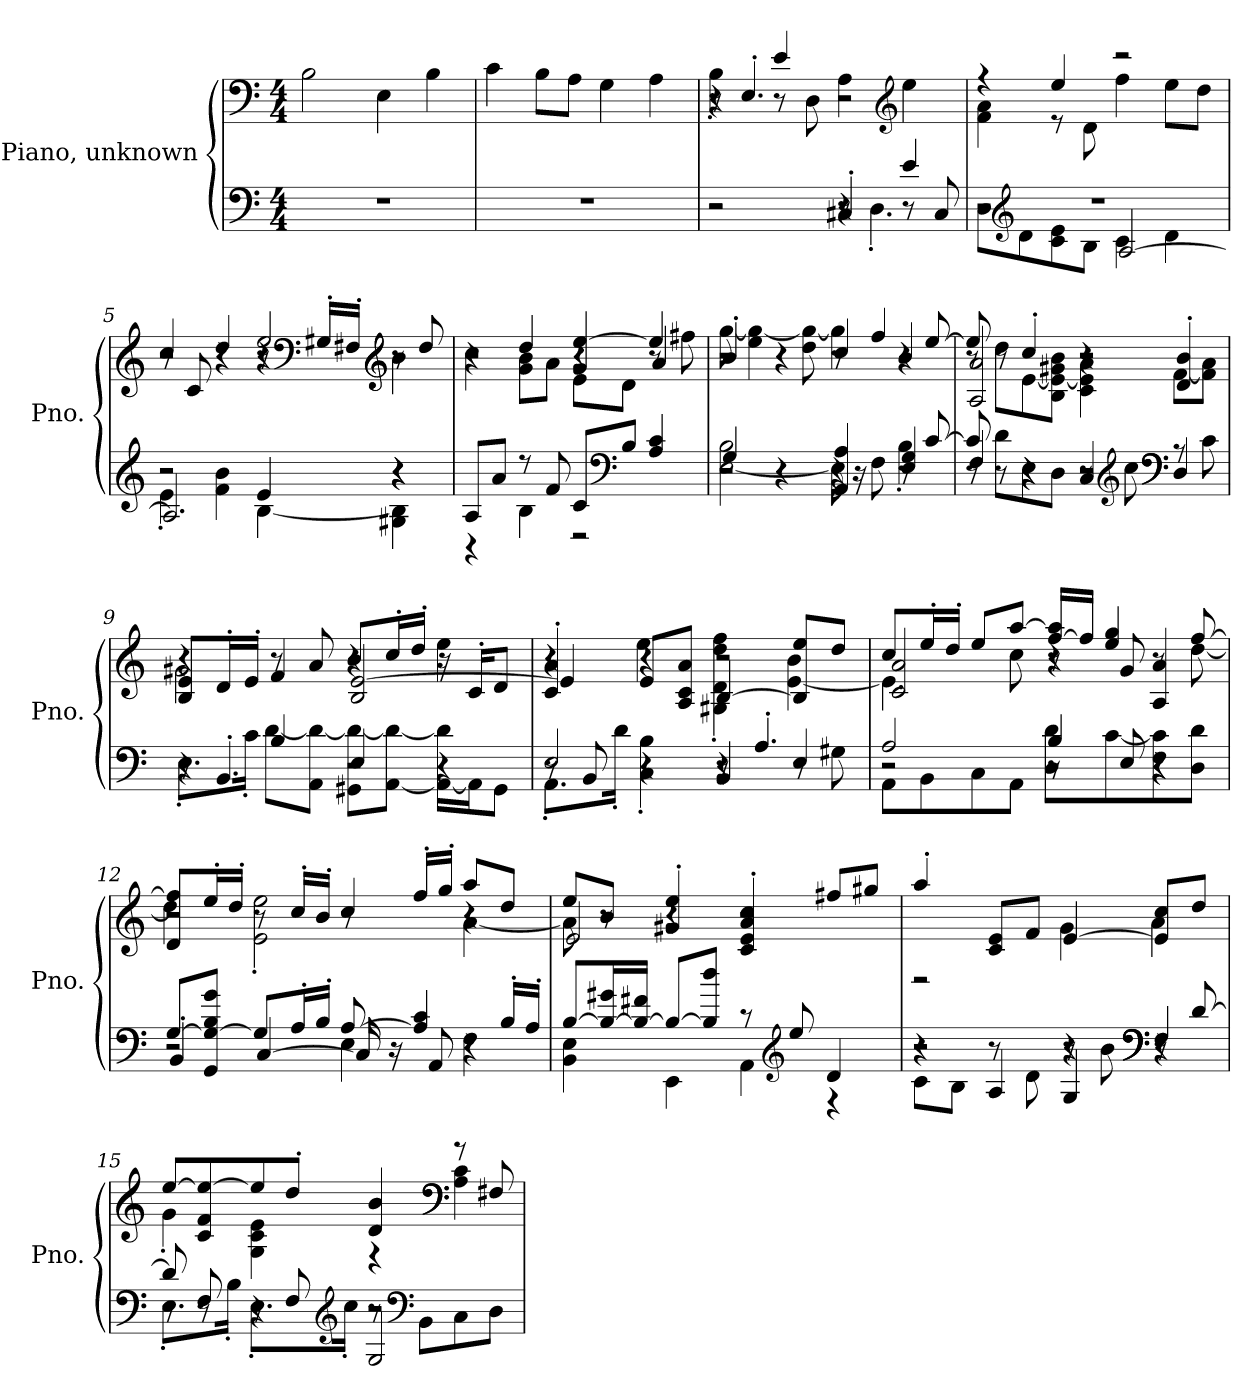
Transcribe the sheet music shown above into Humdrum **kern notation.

**kern	**kern
*part1	*part1
*staff2	*staff1
*I"Piano, unknown	*
*I'Pno.	*
*clefF4	*clefF4
*k[]	*k[]
*M4/4	*M4/4
*MM120	*MM120
=1	=1
1r	2B\
.	4E\
.	4B\
=2	=2
1r	4c\
.	8B\L
.	8A\J
.	4G\
.	4A\
=3	=3
*^	*^
*	*^	*	*^
2r	2r	2r	4r	4B'\	8r
.	.	.	.	.	4.E'/
.	.	.	4e/	8r	.
.	.	.	.	8D\	.
4r	8r	4C#X'/	2r	4A\	2r
.	4.D'\	.	.	.	.
*	*	*	*clefG2	*	*
4e/	.	8r	.	4ee\	.
.	.	8C#/	.	.	.
*	*	*	*	*v	*v
=4	=4	=4	=4	=4
1r	8D\L	2r	4r	4f\ 4a\
*clefG2	*	*	*	*
.	8d\	.	.	.
.	8c\ 8e\	.	4ee/	8r
.	8B\J	.	.	8d\
.	4c\	[2A/	2r	4ff\
.	4d\	.	.	8ee\L
.	.	.	.	8dd\J
!!LO:LB:g=z
=5	=5	=5	=5	=5
*	*	*	*	*^
2r	4e'\	2.A/]	4cc/	2r	8r
.	.	.	.	.	8c/
.	4f\ 4b\	.	4r	.	4dd/
4e/	[4B\	.	2ee/	4r	8r
*	*	*	*clefF4	*	*
.	.	.	.	.	16G#X'/LL
.	.	.	.	.	16F#X'/JJ
*	*	*	*clefG2	*	*
4r	4G#X\ 4B\]	4r	.	4b\	8r
.	.	.	.	.	8dd/
*	*v	*v	*	*	*
=6	=6	=6	=6	=6
8A/L	4r	4r	4cc\	2r
8a/J	.	.	.	.
8r	4B\	4dd/	8g\ 8b\L	.
8f/	.	.	8a\J	.
8c/L	2r	4g/ [4ee/	8e\L	4r
*clefF4	*	*	*	*
8B/J	.	.	8d\J	.
4A/ 4c/	.	4ee/]	8r	4a/
.	.	.	8ff#X\	.
=7	=7	=7	=7	=7
*	*^	*	*	*
2r	[2E\ 2B\	4G/	2r	[8gg\	4b'/
.	.	.	.	4ee\ 4gg\_	.
.	.	4r	.	.	4r
.	.	.	.	8dd\ 8gg\_	.
4r	16E\]	4AA/ 4A/	8r	4gg\]	4cc/
.	16r	.	.	.	.
.	8F\	.	4ff/	.	.
8r	4B'\	4E/ 4G/	.	4r	4b/
[8c/	.	.	[8ee/	.	.
!!LO:LB:g=z	!!	!!
=8	=8	=8	=8	=8	=8
8c/]	8r	4F/	8ee/]	8r	2A/ 2a/
8r	8d\L	.	8r	8dd\L	.
4r	8E\	4r	4cc'/	[8e\	.
.	8D\J	.	.	8B\ 8e\_ 8g#X\ 8b\J	.
2r	8r	4C/	2r	4c\ 4e\] 4a\	4r
*clefG2	*	*	*	*	*
.	8cc\	.	.	.	.
*clefF4	*	*	*	*	*
.	8r	4D/	.	[8f\L	4d/' 4b/'
.	8c\	.	.	8f\] 8a\J	.
=9	=9	=9	=9	=9	=9
4r	8.E'\L	8r	8B/ 8e/L	2g#X\	4r
.	.	4.BB'/	16d'/L	.	.
.	16c'\Jk	.	16e'/JJ	.	.
4B/	[8d\L	.	8r	.	4f/
.	8AA\ 8d\_J	.	8a/	.	.
2r	8GG#X\ 8d\_L	4E/	8b/L	4r	2B/ [2e/
.	[8AA\ 8d\_J	.	16cc'/L	.	.
.	.	.	16dd'/JJ	.	.
.	16AA\_ 16d\]LL	4r	16r	4ee\	.
.	16AA\J]	.	16c'/KL	.	.
.	8GG#\J	.	8d/J	.	.
=10	=10	=10	=10	=10	=10
2E/	8.AA'\L	8r	4c/' 4a/'	4r	4e/]
.	.	8BB/	.	.	.
.	16d'\Jk	.	.	.	.
.	4C\' 4B\'	4r	8e/L	4ee\	4r
.	.	.	8A/ 8c/ 8a/J	.	.
8r	4r	4BB/	[4B/	4G#X\' 4d\' 4dd\' 4ff\'	2r
4.A'/	.	.	.	.	.
.	8r	4E/	8B/] 8ee/L	[4e\ 4b\	.
.	8G#X\	.	8dd/J	.	.
!!LO:LB:g=z	!!	!!
=11	=11	=11	=11	=11	=11
2A/	8AA\L	2r	8cc/L	4.e\]	2c/ 2a/
.	8BB\	.	16ee'/L	.	.
.	.	.	16dd'/JJ	.	.
.	8C\	.	8ee/L	.	.
.	8AA\J	.	[8aa/J	8cc\	.
4B/	8D\ 8d\L	8r	[16ff/ 16aa/]LL	4r	8r
.	.	.	16ff/JJ]	.	.
.	[8c\	8E/	4ee/ 4gg/	.	8g/
4r	8F\ 8c\]	4r	.	8r	4A/ 4a/
.	8D\ 8d\J	.	[8ff/	[8dd\	.
=12	=12	=12	=12	=12	=12
[8G/L	2r	4BB'/	8d/ 8ff/]L	4dd\]	2r
8GG/ 8G/_ 8B/ 8g/J	.	.	16ee'/L	.	.
.	.	.	16dd'/JJ	.	.
8G/L]	.	[4C/	8r	2e\' 2ee\'	.
16A'/L	.	.	16cc'/LL	.	.
16B'/JJ	.	.	16b'/JJ	.	.
[8A/	4E\	16C/]	8r	.	4cc/
.	.	16r	.	.	.
4A/] 4c/	.	8AA/	16ff'/LL	.	.
.	.	.	16gg'/JJ	.	.
.	4F\	4r	8aa/L	[4a\	4r
16B'/LL	.	.	8dd/J	.	.
16A'/JJ	.	.	.	.	.
*	*v	*v	*	*	*
=13	=13	=13	=13	=13
[8B/L	4BB\ 4E\	8ee/L	8a\]	2e/
16B/_ 16g#X/L	.	8b/J	8r	.
16B/_ 16f#X/JJ	.	.	.	.
8B/L_	4EE\	4g#X/' 4ee/'	4r	.
8B/] 8dd/J	.	.	.	.
8r	4AA\	4c/' 4e/' 4a/' 4cc/'	2r	2r
*clefG2	*	*	*	*
8ee/	.	.	.	.
4d/	4r	8ff#X/L	.	.
.	.	8gg#X/J	.	.
*	*	*	*v	*v
!!LO:LB:g=z
=14	=14	=14	=14
*	*^	*	*
2r	8c\L	4r	4aa'/	2r
.	8B\J	.	.	.
.	8r	4A/	8c/ 8e/L	.
.	8d\	.	8f/J	.
4r	8r	4G/	[4e/	4g\
.	8b\	.	.	.
*clefF4	*	*	*	*
8r	4r	4F/	8e/] 8cc/L	4a\
[8d/	.	.	8dd/J	.
=15	=15	=15	=15	=15
8d/]	8.E'\L	8r	[8ee/L	4g'\
8r	.	8F/	8c/ 8f/ 8ee/_	.
.	16B'\Jk	.	.	.
4r	8.E'\L	8r	8ee/]	4G\ 4c\ 4e\
.	.	8F/	8dd'/J	.
*clefG2	*	*	*	*
.	16cc'\Jk	.	.	.
2r	8r	2G/	4d/ 4b/	4r
*clefF4	*	*	*	*
.	8BB\L	.	.	.
*	*	*	*clefF4	*
.	8C\	.	8r	4A\ 4c\
.	8D\J	.	8F#X/	.
*v	*v	*v	*	*
*	*v	*v
=	=
*-	*-
